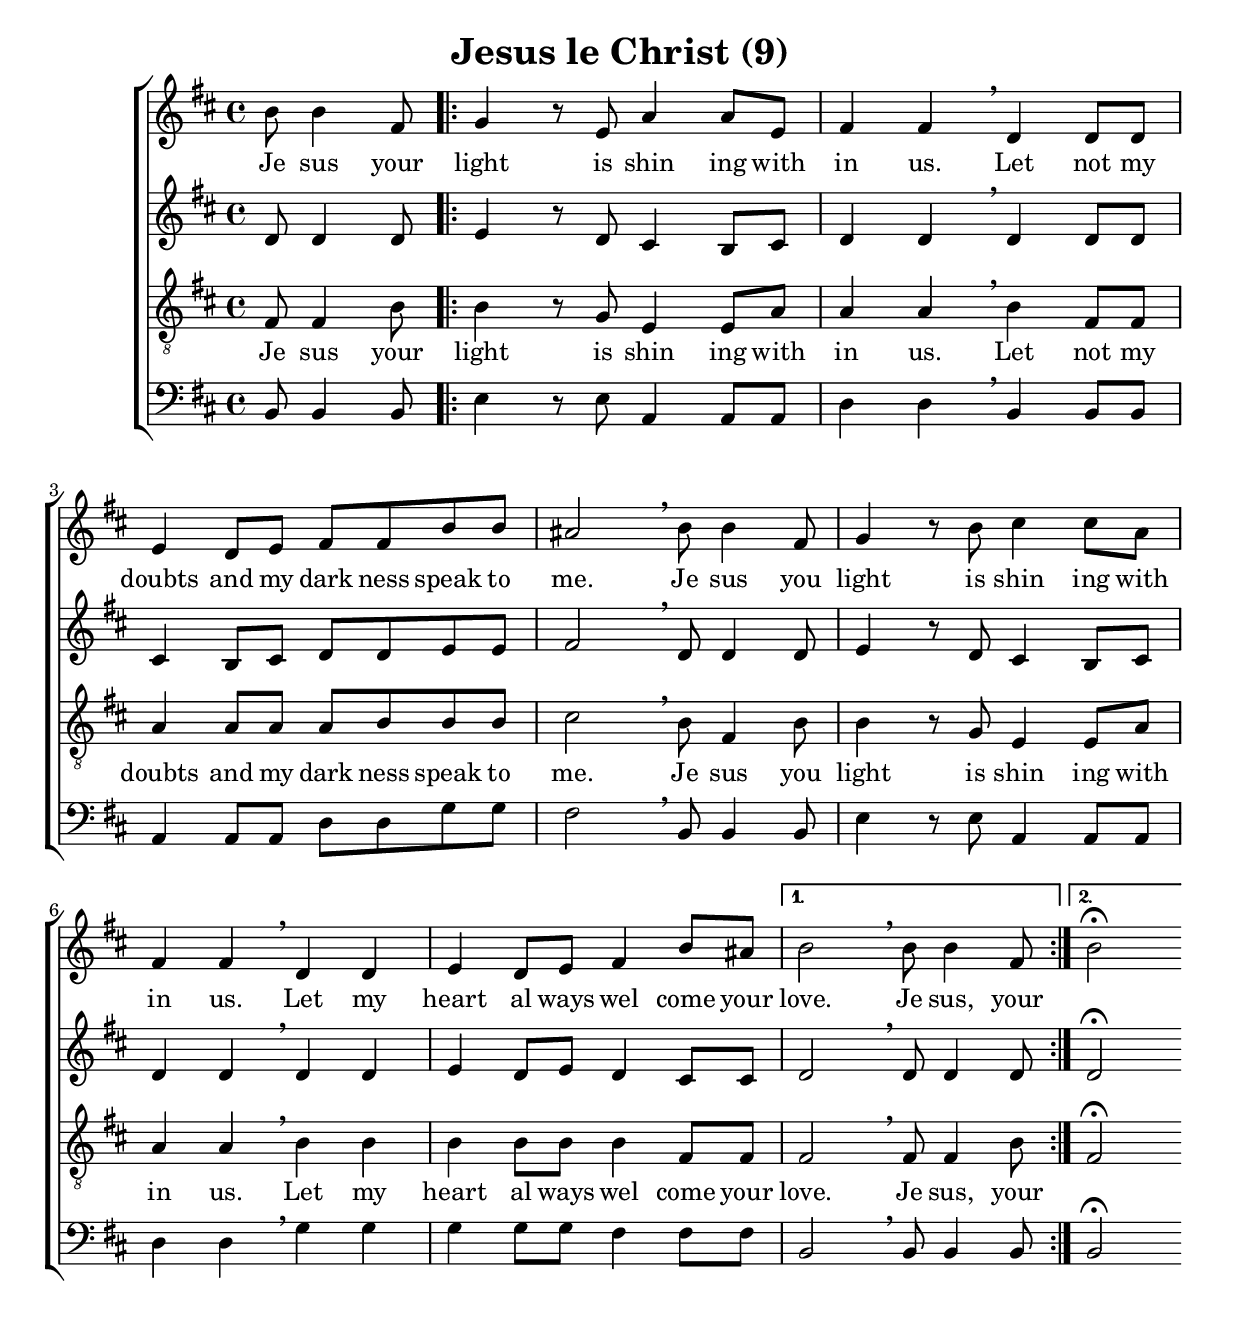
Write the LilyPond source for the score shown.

\version "2.18.0"  % necessary for upgrading to future LilyPond versions.

\header{
  title = "Jesus le Christ (9)"
}

global = {
  \key b \minor
  \time 4/4
  \dynamicUp
}
sopranonotes = \relative c'' {
  \partial 2 b8 b4 fis8 | \repeat volta 2 { g4 r8 e a4 a8 e | fis4 fis \breathe d d8 d | e4 d8 e fis fis b b |
  ais2 \breathe b8 b4 fis8 | g4 r8 b8 cis4 cis8 a | fis4 fis \breathe d d | e d8 e fis4 b8 ais | }
  \alternative {{ b2 \breathe b8 b4 fis8| } { b2\fermata } }
}
sopranowords = \lyricmode { Je sus your | light is shin ing with | in us. Let not my | doubts and my dark ness speak to |
me. Je sus you | light is shin ing with | in us. Let my | heart al ways wel come your | love. Je sus, your }

altonotes = \relative c' {
d8 d4 d8 | \repeat volta 2 { e4 r8 d8 cis4 b8 cis | d4 d \breathe d d8 d | cis4 b8 cis d d e e |
fis2 \breathe d8 d4 d8 | e4 r8 d cis4 b8 cis | d4 d \breathe d d | e d8 e d4 cis8 cis | }
\alternative { {d2 \breathe d8 d4 d8 | } { d2\fermata }}
}
altowords = \lyricmode {  }
tenornotes = \relative c {
  \clef "G_8"
%  \clef bass
fis8 fis4 b8 | \repeat volta 2 { b4 r8 g8 e4 e8 a | a4 a \breathe b fis8 fis | a4 a8 a a b b b |
cis2 \breathe b8 fis4 b8 | b4 r8 g e4 e8 a | a4 a \breathe b b | b b8 b b4 fis8 fis | }
\alternative {{ fis2 \breathe fis8 fis4 b8 | } { fis2\fermata } }
}
tenorwords = \sopranowords
bassnotes = \relative c {
  \clef bass
  b8 b4 b8 | \repeat volta 2 { e4 r8 e8 a,4 a8 a | d4 d \breathe b b8 b | a4 a8 a d d g g |
  fis2 \breathe b,8 b4 b8 | e4 r8 e a,4 a8 a | d4 d \breathe g g | g g8 g fis4 fis8 fis | }
  \alternative {{ b,2 \breathe b8 b4 b8 | }{b2\fermata}}
}
basswords = \lyricmode {  }

\score {
  \new ChoirStaff <<
    \new Staff <<
      \new Voice = "soprano" <<
        \global
        \sopranonotes
      >>
      \new Lyrics \lyricsto "soprano" \sopranowords
    >>
    \new Staff <<
      \new Voice = "alto" <<
        \global
        \altonotes
      >>
      \new Lyrics \lyricsto "alto" \altowords
    >>
    \new Staff <<
      \new Voice = "tenor" <<
        \global
        \tenornotes
      >>
      \new Lyrics \lyricsto "tenor" \tenorwords
    >>
    \new Staff <<
      \new Voice = "bass" <<
        \global
        \bassnotes
      >>
      \new Lyrics \lyricsto "bass" \basswords
    >>
  >>
}


\score {
  \midi { \tempo 4= 80 }
  \unfoldRepeats
  \new ChoirStaff
  <<
   \new Staff = "sopranos" \with {midiInstrument = #"soprano sax"} <<
      \new Voice = "sopranos" {
      <<
        \global \sopranonotes
      >>
      }
    >>
    \new Staff = "altos" \with {midiInstrument = #"clarinet"} <<
      \new Voice = "altos" {
      <<
        \global \altonotes
      >>
      }
    >>
    \new Staff = "tenors" \with {midiInstrument = #"reed organ"} <<
      \new Voice = "tenors" {
      <<
        \global \tenornotes
      >>
      }
    >>
    \new Staff = "men" \with {midiInstrument = #"cello"}  <<
      \clef bass
      \new Voice = "basses" {
        <<
          \global \bassnotes
        >>
      }
    >>
  >>
}
